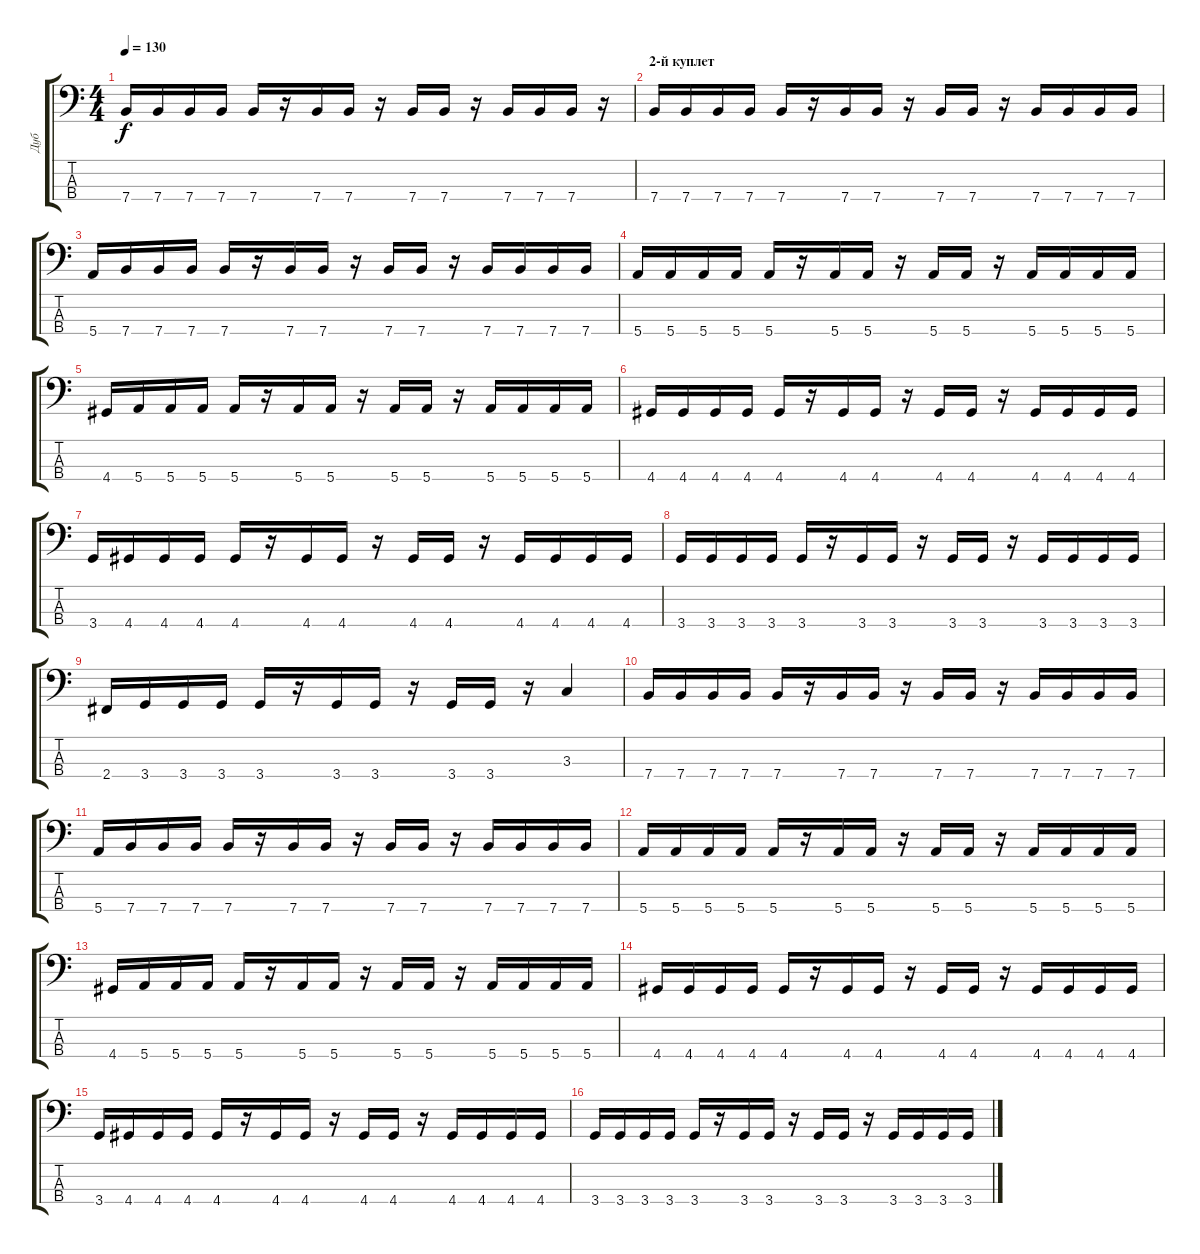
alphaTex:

\track ("Дуб" "Дуб") {instrument electricbassfinger}
\staff {score tabs}
\tuning (G2 D2 A1 E1) {hide}
\ts (4 4)
\tempo 130
\clef f4
\ks c
7.4.16{dy f} 7.4.16 7.4.16 7.4.16 7.4.16 r.16 7.4.16 7.4.16 r.16 7.4.16 7.4.16 r.16 7.4.16 7.4.16 7.4.16 r.16 |
\section ("" "2-й куплет")
7.4.16 7.4.16 7.4.16 7.4.16 7.4.16 r.16 7.4.16 7.4.16 r.16 7.4.16 7.4.16 r.16 7.4.16 7.4.16 7.4.16 7.4.16 |
5.4.16 7.4.16 7.4.16 7.4.16 7.4.16 r.16 7.4.16 7.4.16 r.16 7.4.16 7.4.16 r.16 7.4.16 7.4.16 7.4.16 7.4.16 |
5.4.16 5.4.16 5.4.16 5.4.16 5.4.16 r.16 5.4.16 5.4.16 r.16 5.4.16 5.4.16 r.16 5.4.16 5.4.16 5.4.16 5.4.16 |
4.4.16 5.4.16 5.4.16 5.4.16 5.4.16 r.16 5.4.16 5.4.16 r.16 5.4.16 5.4.16 r.16 5.4.16 5.4.16 5.4.16 5.4.16 |
4.4.16 4.4.16 4.4.16 4.4.16 4.4.16 r.16 4.4.16 4.4.16 r.16 4.4.16 4.4.16 r.16 4.4.16 4.4.16 4.4.16 4.4.16 |
3.4.16 4.4.16 4.4.16 4.4.16 4.4.16 r.16 4.4.16 4.4.16 r.16 4.4.16 4.4.16 r.16 4.4.16 4.4.16 4.4.16 4.4.16 |
3.4.16 3.4.16 3.4.16 3.4.16 3.4.16 r.16 3.4.16 3.4.16 r.16 3.4.16 3.4.16 r.16 3.4.16 3.4.16 3.4.16 3.4.16 |
2.4.16 3.4.16 3.4.16 3.4.16 3.4.16 r.16 3.4.16 3.4.16 r.16 3.4.16 3.4.16 r.16 3.3.4 |
7.4.16 7.4.16 7.4.16 7.4.16 7.4.16 r.16 7.4.16 7.4.16 r.16 7.4.16 7.4.16 r.16 7.4.16 7.4.16 7.4.16 7.4.16 |
5.4.16 7.4.16 7.4.16 7.4.16 7.4.16 r.16 7.4.16 7.4.16 r.16 7.4.16 7.4.16 r.16 7.4.16 7.4.16 7.4.16 7.4.16 |
5.4.16 5.4.16 5.4.16 5.4.16 5.4.16 r.16 5.4.16 5.4.16 r.16 5.4.16 5.4.16 r.16 5.4.16 5.4.16 5.4.16 5.4.16 |
4.4.16 5.4.16 5.4.16 5.4.16 5.4.16 r.16 5.4.16 5.4.16 r.16 5.4.16 5.4.16 r.16 5.4.16 5.4.16 5.4.16 5.4.16 |
4.4.16 4.4.16 4.4.16 4.4.16 4.4.16 r.16 4.4.16 4.4.16 r.16 4.4.16 4.4.16 r.16 4.4.16 4.4.16 4.4.16 4.4.16 |
3.4.16 4.4.16 4.4.16 4.4.16 4.4.16 r.16 4.4.16 4.4.16 r.16 4.4.16 4.4.16 r.16 4.4.16 4.4.16 4.4.16 4.4.16 |
3.4.16 3.4.16 3.4.16 3.4.16 3.4.16 r.16 3.4.16 3.4.16 r.16 3.4.16 3.4.16 r.16 3.4.16 3.4.16 3.4.16 3.4.16
